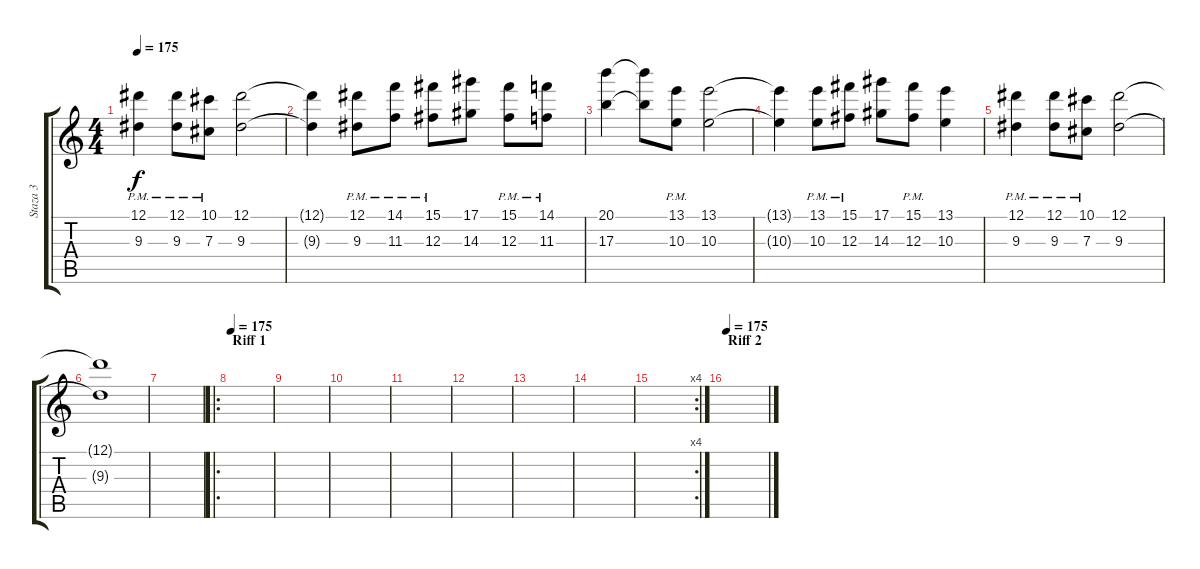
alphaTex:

\track ("Staza 3" "Staza 3") {instrument distortionguitar}
\staff {score tabs}
\tuning (Eb4 Bb3 Gb3 Db3 Ab2 Eb2) {hide}
\ts (4 4)
\tempo 175
\clef g2
\ks c
(12.1{pm} 9.3{pm}).4{dy f} (12.1{pm} 9.3{pm}).8 (10.1{pm} 7.3{pm}).8 (12.1 9.3).2 |
(12.1{t} 9.3{t}).4 (12.1{pm} 9.3{pm}).8 (14.1{pm} 11.3{pm}).8 (15.1{pm} 12.3{pm}).8 (17.1 14.3).8 (15.1{pm} 12.3{pm}).8 (14.1{pm} 11.3{pm}).8 |
(20.1 17.3).4 (20.1{t} 17.3{t}).8 (13.1{pm} 10.3{pm}).8 (13.1 10.3).2 |
(13.1{t} 10.3{t}).4 (13.1{pm} 10.3{pm}).8 (15.1{pm} 12.3{pm}).8 (17.1 14.3).8 (15.1{pm} 12.3{pm}).8 (13.1 10.3).4 |
(12.1{pm} 9.3{pm}).4 (12.1{pm} 9.3{pm}).8 (10.1{pm} 7.3{pm}).8 (12.1 9.3).2 |
(12.1{t} 9.3{t}).1 |
|
\ro
\section ("" "Riff 1")
\tempo 175
|
|
|
|
|
|
|
\rc 4
|
\section ("" "Riff 2")
\tempo 175
